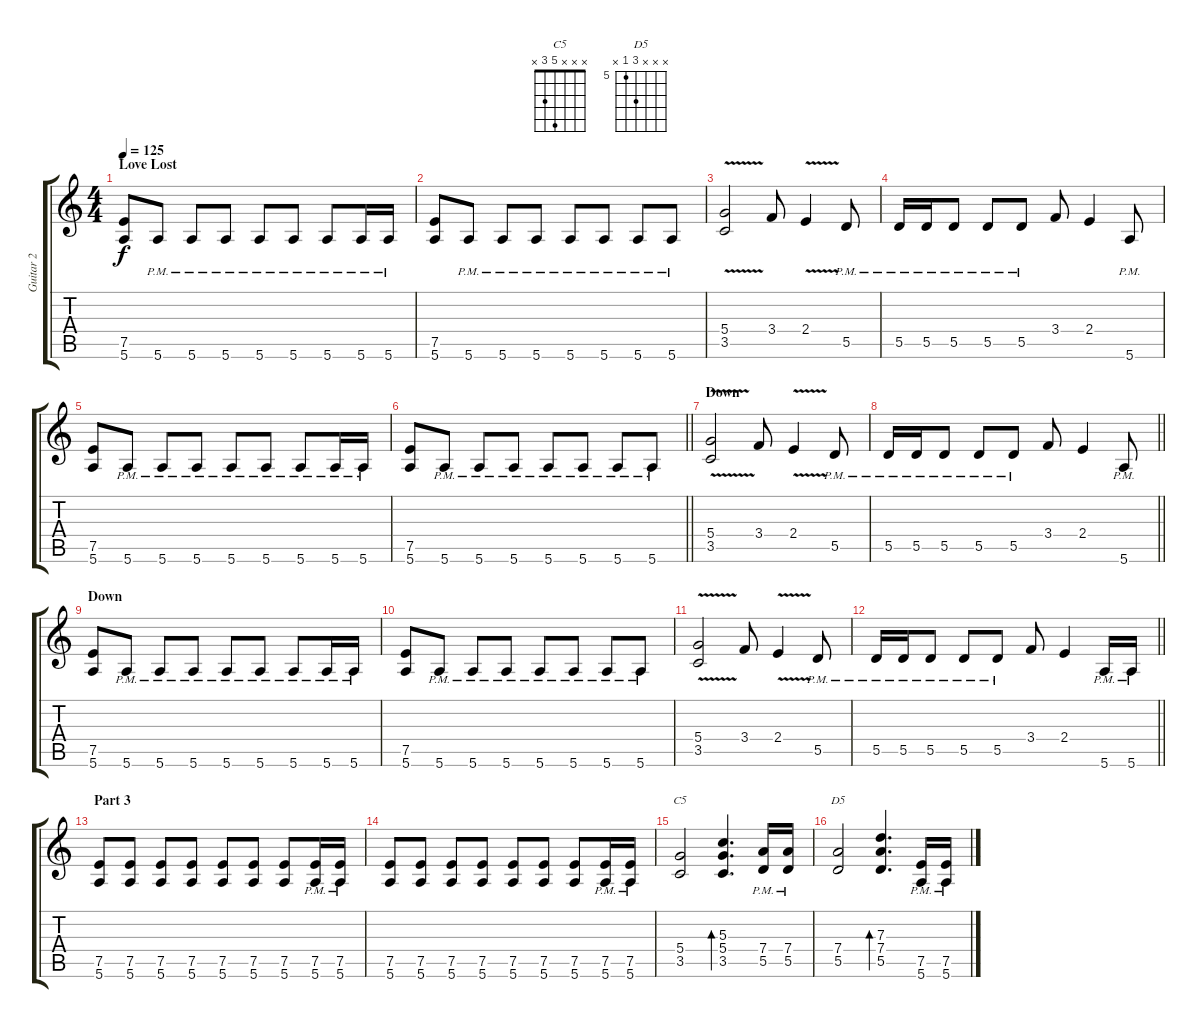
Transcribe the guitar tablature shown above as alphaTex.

\track ("Guitar 2" "Guitar 2") {instrument distortionguitar}
\staff {score tabs}
\tuning (E4 B3 G3 D3 A2 E2) {hide}
\chord ("C5" x x x 5 3 x)
\chord ("D5" x x x 7 5 x) {firstfret 5}
\ts (4 4)
\section ("" "Love Lost")
\tempo 125
\clef g2
\ks c
(7.5 5.6).8{dy f} 5.6{pm}.8 5.6{pm}.8 5.6{pm}.8 5.6{pm}.8 5.6{pm}.8 5.6{pm}.8 5.6{pm}.16 5.6{pm}.16 |
(7.5 5.6).8 5.6{pm}.8 5.6{pm}.8 5.6{pm}.8 5.6{pm}.8 5.6{pm}.8 5.6{pm}.8 5.6{pm}.8 |
(5.4 3.5{v}).2 3.4.8 2.4{v}.4 5.5{pm}.8 |
5.5{pm}.16 5.5{pm}.16 5.5{pm}.8 5.5{pm}.8 5.5{pm}.8 3.4.8 2.4.4 5.6{pm}.8 |
(7.5 5.6).8 5.6{pm}.8 5.6{pm}.8 5.6{pm}.8 5.6{pm}.8 5.6{pm}.8 5.6{pm}.8 5.6{pm}.16 5.6{pm}.16 |
\barLineRight lightlight
(7.5 5.6).8 5.6{pm}.8 5.6{pm}.8 5.6{pm}.8 5.6{pm}.8 5.6{pm}.8 5.6{pm}.8 5.6{pm}.8 |
\section ("" "Down")
(5.4 3.5{v}).2 3.4.8 2.4{v}.4 5.5{pm}.8 |
\barLineRight lightlight
5.5{pm}.16 5.5{pm}.16 5.5{pm}.8 5.5{pm}.8 5.5{pm}.8 3.4.8 2.4.4 5.6{pm}.8 |
\section ("" "Down")
(7.5 5.6).8 5.6{pm}.8 5.6{pm}.8 5.6{pm}.8 5.6{pm}.8 5.6{pm}.8 5.6{pm}.8 5.6{pm}.16 5.6{pm}.16 |
(7.5 5.6).8 5.6{pm}.8 5.6{pm}.8 5.6{pm}.8 5.6{pm}.8 5.6{pm}.8 5.6{pm}.8 5.6{pm}.8 |
(5.4 3.5{v}).2 3.4.8 2.4{v}.4 5.5{pm}.8 |
\barLineRight lightlight
5.5{pm}.16 5.5{pm}.16 5.5{pm}.8 5.5{pm}.8 5.5{pm}.8 3.4.8 2.4.4 5.6{pm}.16 5.6{pm}.16 |
\section ("" "Part 3")
(7.5 5.6).8 (7.5 5.6).8 (7.5 5.6).8 (7.5 5.6).8 (7.5 5.6).8 (7.5 5.6).8 (7.5 5.6).8 (7.5{pm} 5.6{pm}).16 (7.5{pm} 5.6{pm}).16 |
(7.5 5.6).8 (7.5 5.6).8 (7.5 5.6).8 (7.5 5.6).8 (7.5 5.6).8 (7.5 5.6).8 (7.5 5.6).8 (7.5{pm} 5.6{pm}).16 (7.5{pm} 5.6{pm}).16 |
(5.4 3.5).2{ch "C5"} (5.3 5.4 3.5).4{d bd 240} (7.4{pm} 5.5{pm}).16 (7.4{pm} 5.5{pm}).16 |
(7.4 5.5).2{ch "D5"} (7.3 7.4 5.5).4{d bd 240} (7.5{pm} 5.6{pm}).16 (7.5{pm} 5.6{pm}).16
